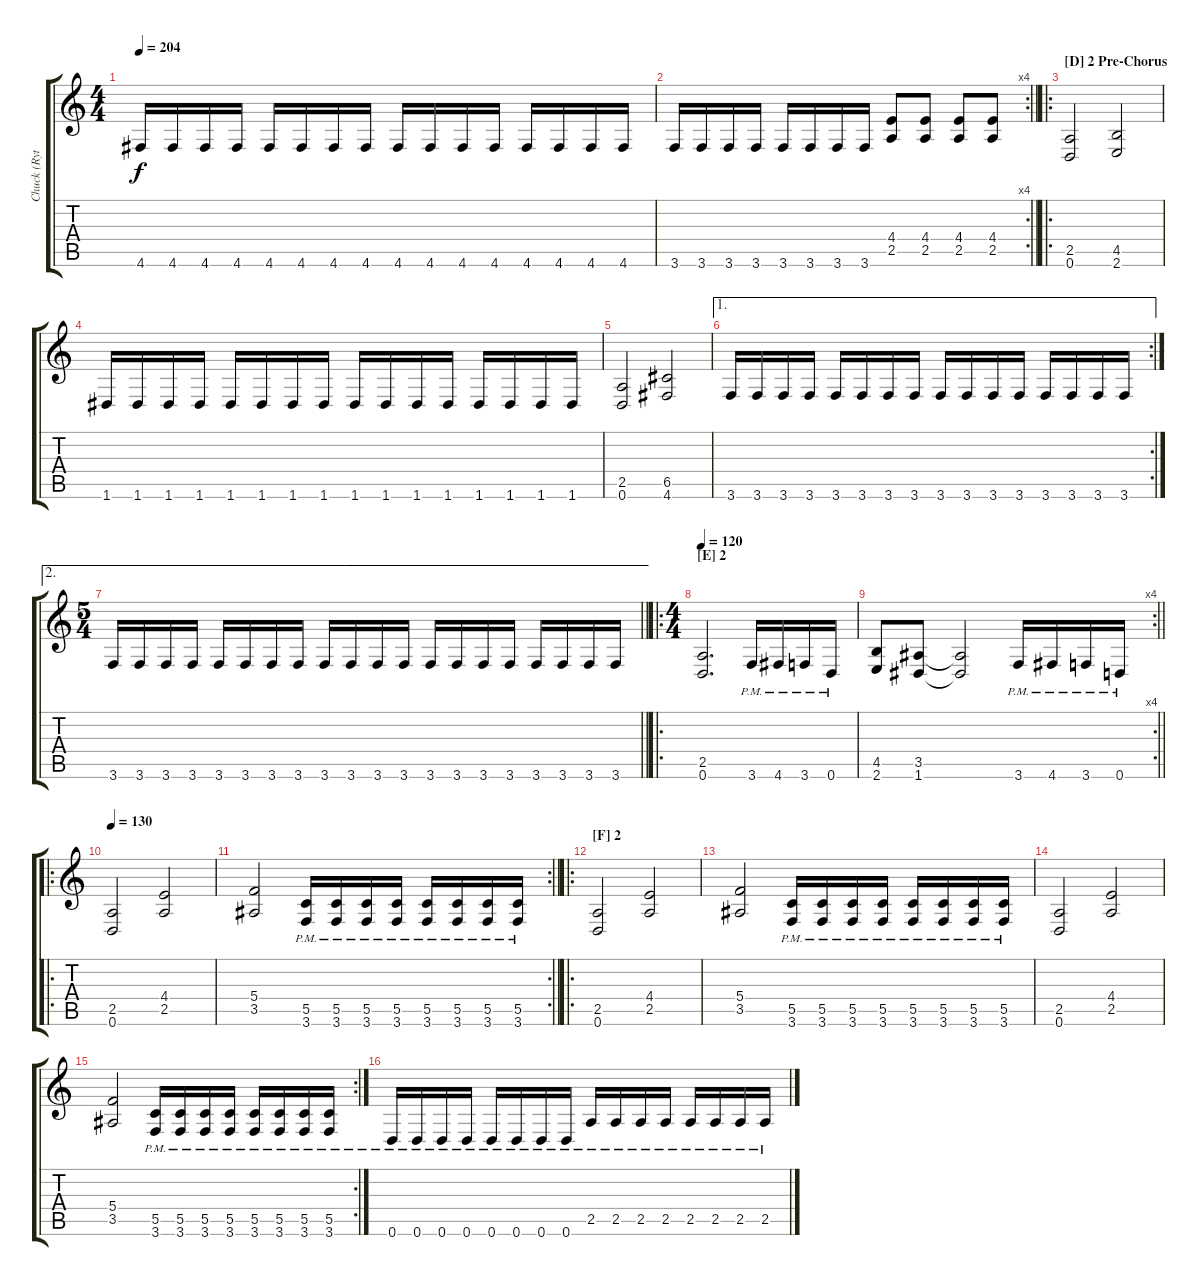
\track ("Chuck (Rythm)" "Chuck (Ryt") {instrument distortionguitar}
\staff {score tabs}
\tuning (D4 A3 F3 C3 G2 D2) {hide}
\ts (4 4)
\tempo 204
\clef g2
\ks c
4.6.16{dy f} 4.6.16 4.6.16 4.6.16 4.6.16 4.6.16 4.6.16 4.6.16 4.6.16 4.6.16 4.6.16 4.6.16 4.6.16 4.6.16 4.6.16 4.6.16 |
\rc 4
\barLineRight lightlight
3.6.16 3.6.16 3.6.16 3.6.16 3.6.16 3.6.16 3.6.16 3.6.16 (4.4 2.5).8 (4.4 2.5).8 (4.4 2.5).8 (4.4 2.5).8 |
\ro
\section ("" "[D] 2 Pre-Chorus")
(2.5 0.6).2 (4.5 2.6).2 |
1.6.16 1.6.16 1.6.16 1.6.16 1.6.16 1.6.16 1.6.16 1.6.16 1.6.16 1.6.16 1.6.16 1.6.16 1.6.16 1.6.16 1.6.16 1.6.16 |
(2.5 0.6).2 (6.5 4.6).2 |
\ae 1
\rc 2
3.6.16 3.6.16 3.6.16 3.6.16 3.6.16 3.6.16 3.6.16 3.6.16 3.6.16 3.6.16 3.6.16 3.6.16 3.6.16 3.6.16 3.6.16 3.6.16 |
\ae 2
\ts (5 4)
\barLineRight lightlight
3.6.16 3.6.16 3.6.16 3.6.16 3.6.16 3.6.16 3.6.16 3.6.16 3.6.16 3.6.16 3.6.16 3.6.16 3.6.16 3.6.16 3.6.16 3.6.16 3.6.16 3.6.16 3.6.16 3.6.16 |
\ro
\ts (4 4)
\section ("" "[E] 2")
\tempo 135
\tempo 120
(2.5 0.6).2{d} 3.6{pm}.16 4.6{pm}.16 3.6{pm}.16 0.6{pm}.16 |
\rc 4
\barLineRight lightlight
(4.5 2.6).8 (3.5 1.6).8 (3.5{t} 1.6{t}).2 3.6{pm}.16 4.6{pm}.16 3.6{pm}.16 0.6{pm}.16 |
\ro
\tempo 130
(2.5 0.6).2 (4.4 2.5).2 |
\rc 2
\barLineRight lightlight
(5.4 3.5).2 (5.5{pm} 3.6{pm}).16 (5.5{pm} 3.6{pm}).16 (5.5{pm} 3.6{pm}).16 (5.5{pm} 3.6{pm}).16 (5.5{pm} 3.6{pm}).16 (5.5{pm} 3.6{pm}).16 (5.5{pm} 3.6{pm}).16 (5.5{pm} 3.6{pm}).16 |
\ro
\section ("" "[F] 2")
(2.5 0.6).2 (4.4 2.5).2 |
(5.4 3.5).2 (5.5{pm} 3.6{pm}).16 (5.5{pm} 3.6{pm}).16 (5.5{pm} 3.6{pm}).16 (5.5{pm} 3.6{pm}).16 (5.5{pm} 3.6{pm}).16 (5.5{pm} 3.6{pm}).16 (5.5{pm} 3.6{pm}).16 (5.5{pm} 3.6{pm}).16 |
(2.5 0.6).2 (4.4 2.5).2 |
\rc 2
(5.4 3.5).2 (5.5{pm} 3.6{pm}).16 (5.5{pm} 3.6{pm}).16 (5.5{pm} 3.6{pm}).16 (5.5{pm} 3.6{pm}).16 (5.5{pm} 3.6{pm}).16 (5.5{pm} 3.6{pm}).16 (5.5{pm} 3.6{pm}).16 (5.5{pm} 3.6{pm}).16 |
0.6{pm}.16 0.6{pm}.16 0.6{pm}.16 0.6{pm}.16 0.6{pm}.16 0.6{pm}.16 0.6{pm}.16 0.6{pm}.16 2.5{pm}.16 2.5{pm}.16 2.5{pm}.16 2.5{pm}.16 2.5{pm}.16 2.5{pm}.16 2.5{pm}.16 2.5{pm}.16
